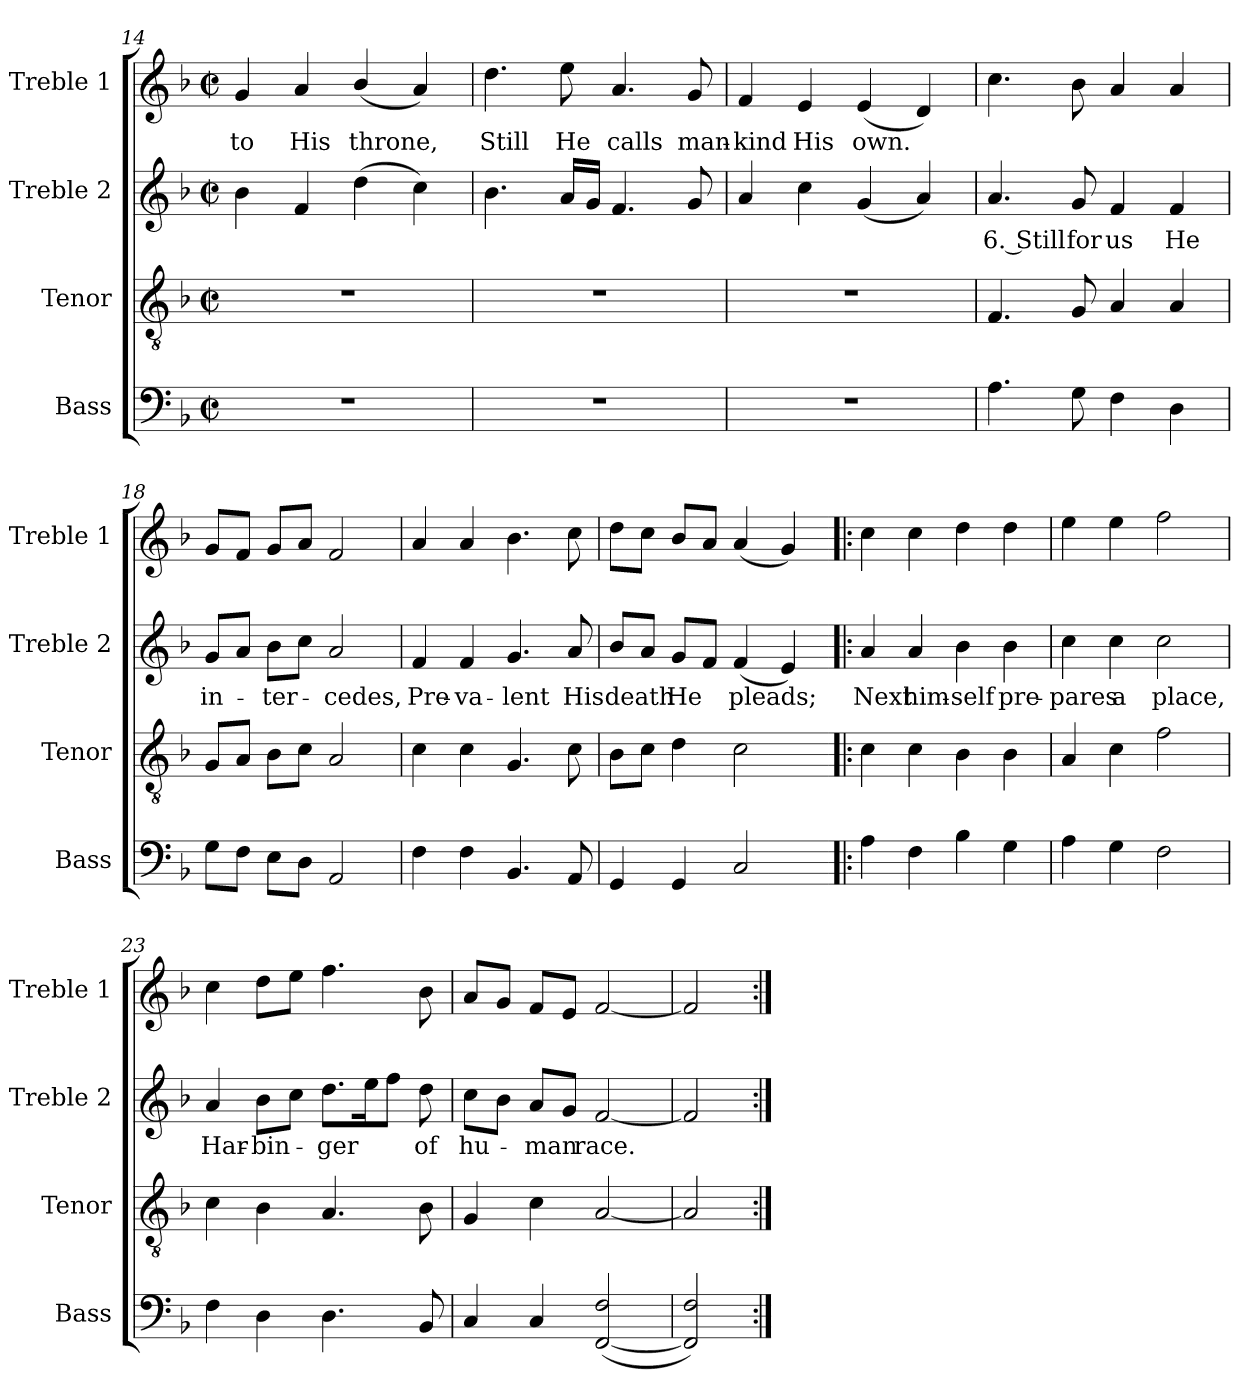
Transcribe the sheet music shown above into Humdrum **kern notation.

**kern	**kern	**kern	**text	**kern	**text
*part4	*part3	*part2	*part2	*part1	*part1
*staff4	*staff3	*staff2	*staff2	*staff1	*staff1
*I"Bass	*I"Tenor	*I"Treble 2	*	*I"Treble 1	*
*I'Bass	*I'Tenor	*I'Treble 2	*	*I'Treble 1	*
*clefF4	*clefGv2	*clefG2	*	*clefG2	*
*k[b-]	*k[b-]	*k[b-]	*	*k[b-]	*
*M2/2	*M2/2	*M2/2	*	*M2/2	*
*met(c|)	*met(c|)	*met(c|)	*	*met(c|)	*
=14	=14	=14	=14	=14	=14
1r	1r	4b-\	.	4g/	to
.	.	4f/	.	4a/	His
.	.	(4dd\	.	(4b-/	throne,
.	.	4cc\)	.	4a/)	.
=15	=15	=15	=15	=15	=15
1r	1r	4.b-\	.	4.dd\	Still
.	.	16a/LL	.	8ee\	He
.	.	16g/JJ	.	.	.
.	.	4.f/	.	4.a/	calls
.	.	8g/	.	8g/	man-
=16	=16	=16	=16	=16	=16
1r	1r	4a/	.	4f/	-kind
.	.	4cc\	.	4e/	His
.	.	(4g/	.	(4e/	own.
.	.	4a/)	.	4d/)	.
!!LO:PB:g=z
=17	=17	=17	=17	=17	=17
4.A\	4.F/	4.a/	6. Still	4.cc\	.
8G\	8G/	8g/	for	8b-\	.
4F\	4A/	4f/	us	4a/	.
4D\	4A/	4f/	He	4a/	.
=18	=18	=18	=18	=18	=18
8G\L	8G/L	8g/L	in-	8g/L	.
8F\J	8A/J	8a/J	.	8f/J	.
8E\L	8B-\L	8b-\L	-ter-	8g/L	.
8D\J	8c\J	8cc\J	.	8a/J	.
2AA/	2A/	2a/	-cedes,	2f/	.
=19	=19	=19	=19	=19	=19
4F\	4c\	4f/	Pre-	4a/	.
4F\	4c\	4f/	-va-	4a/	.
4.BB-/	4.G/	4.g/	-lent	4.b-\	.
8AA/	8c\	8a/	His	8cc\	.
=20	=20	=20	=20	=20	=20
4GG/	8B-\L	8b-/L	death	8dd\L	.
.	8c\J	8a/J	.	8cc\J	.
4GG/	4d\	8g/L	He	8b-/L	.
.	.	8f/J	.	8a/J	.
2C/	2c\	(4f/	pleads;	(4a/	.
.	.	4e/)	.	4g/)	.
!!LO:LB:g=z
=21!|:	=21!|:	=21!|:	=21!|:	=21!|:	=21!|:
4A\	4c\	4a/	Next	4cc\	.
4F\	4c\	4a/	him-	4cc\	.
4B-\	4B-\	4b-\	-self	4dd\	.
4G\	4B-\	4b-\	pre-	4dd\	.
=22	=22	=22	=22	=22	=22
4A\	4A/	4cc\	-pares	4ee\	.
4G\	4c\	4cc\	a	4ee\	.
2F\	2f\	2cc\	place,	2ff\	.
=23	=23	=23	=23	=23	=23
4F\	4c\	4a/	Har-	4cc\	.
4D\	4B-\	8b-\L	-bin-	8dd\L	.
.	.	8cc\J	.	8ee\J	.
4.D\	4.A/	8.dd\L	-ger	4.ff\	.
.	.	16ee\K	.	.	.
.	.	8ff\J	.	.	.
8BB-/	8B-\	8dd\	of	8b-\	.
=24	=24	=24	=24	=24	=24
4C/	4G/	8cc\L	hu-	8a/L	.
.	.	8b-\J	.	8g/J	.
4C/	4c\	8a/L	-man	8f/L	.
.	.	8g/J	.	8e/J	.
([2FF/ 2F/	[2A/	[2f/	race.	[2f/	.
=25	=25	=25	=25	=25	=25
2FF/] 2F/)	2A/]	2f/]	.	2f/]	.
=:|!	=:|!	=:|!	=:|!	=:|!	=:|!
*-	*-	*-	*-	*-	*-
